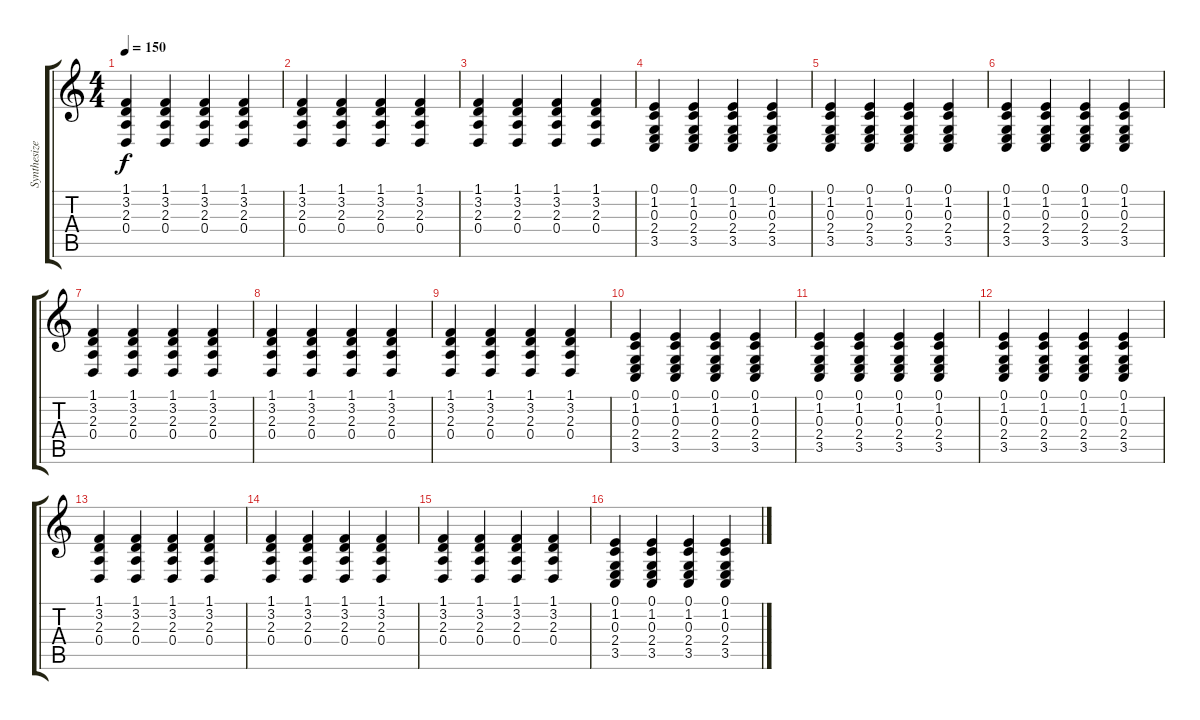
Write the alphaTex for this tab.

\track ("Synthesizer" "Synthesize") {instrument pad3polysynth}
\staff {score tabs}
\tuning (E4 B3 G3 D3 A2 E2) {hide}
\ts (4 4)
\tempo 150
\clef g2
\ks c
(1.1 3.2 2.3 0.4).4{dy f} (1.1 3.2 2.3 0.4).4 (1.1 3.2 2.3 0.4).4 (1.1 3.2 2.3 0.4).4 |
(1.1 3.2 2.3 0.4).4 (1.1 3.2 2.3 0.4).4 (1.1 3.2 2.3 0.4).4 (1.1 3.2 2.3 0.4).4 |
(1.1 3.2 2.3 0.4).4 (1.1 3.2 2.3 0.4).4 (1.1 3.2 2.3 0.4).4 (1.1 3.2 2.3 0.4).4 |
(0.1 1.2 0.3 2.4 3.5).4 (0.1 1.2 0.3 2.4 3.5).4 (0.1 1.2 0.3 2.4 3.5).4 (0.1 1.2 0.3 2.4 3.5).4 |
(0.1 1.2 0.3 2.4 3.5).4 (0.1 1.2 0.3 2.4 3.5).4 (0.1 1.2 0.3 2.4 3.5).4 (0.1 1.2 0.3 2.4 3.5).4 |
(0.1 1.2 0.3 2.4 3.5).4 (0.1 1.2 0.3 2.4 3.5).4 (0.1 1.2 0.3 2.4 3.5).4 (0.1 1.2 0.3 2.4 3.5).4 |
(1.1 3.2 2.3 0.4).4 (1.1 3.2 2.3 0.4).4 (1.1 3.2 2.3 0.4).4 (1.1 3.2 2.3 0.4).4 |
(1.1 3.2 2.3 0.4).4 (1.1 3.2 2.3 0.4).4 (1.1 3.2 2.3 0.4).4 (1.1 3.2 2.3 0.4).4 |
(1.1 3.2 2.3 0.4).4 (1.1 3.2 2.3 0.4).4 (1.1 3.2 2.3 0.4).4 (1.1 3.2 2.3 0.4).4 |
(0.1 1.2 0.3 2.4 3.5).4 (0.1 1.2 0.3 2.4 3.5).4 (0.1 1.2 0.3 2.4 3.5).4 (0.1 1.2 0.3 2.4 3.5).4 |
(0.1 1.2 0.3 2.4 3.5).4 (0.1 1.2 0.3 2.4 3.5).4 (0.1 1.2 0.3 2.4 3.5).4 (0.1 1.2 0.3 2.4 3.5).4 |
(0.1 1.2 0.3 2.4 3.5).4 (0.1 1.2 0.3 2.4 3.5).4 (0.1 1.2 0.3 2.4 3.5).4 (0.1 1.2 0.3 2.4 3.5).4 |
(1.1 3.2 2.3 0.4).4 (1.1 3.2 2.3 0.4).4 (1.1 3.2 2.3 0.4).4 (1.1 3.2 2.3 0.4).4 |
(1.1 3.2 2.3 0.4).4 (1.1 3.2 2.3 0.4).4 (1.1 3.2 2.3 0.4).4 (1.1 3.2 2.3 0.4).4 |
(1.1 3.2 2.3 0.4).4 (1.1 3.2 2.3 0.4).4 (1.1 3.2 2.3 0.4).4 (1.1 3.2 2.3 0.4).4 |
(0.1 1.2 0.3 2.4 3.5).4 (0.1 1.2 0.3 2.4 3.5).4 (0.1 1.2 0.3 2.4 3.5).4 (0.1 1.2 0.3 2.4 3.5).4
